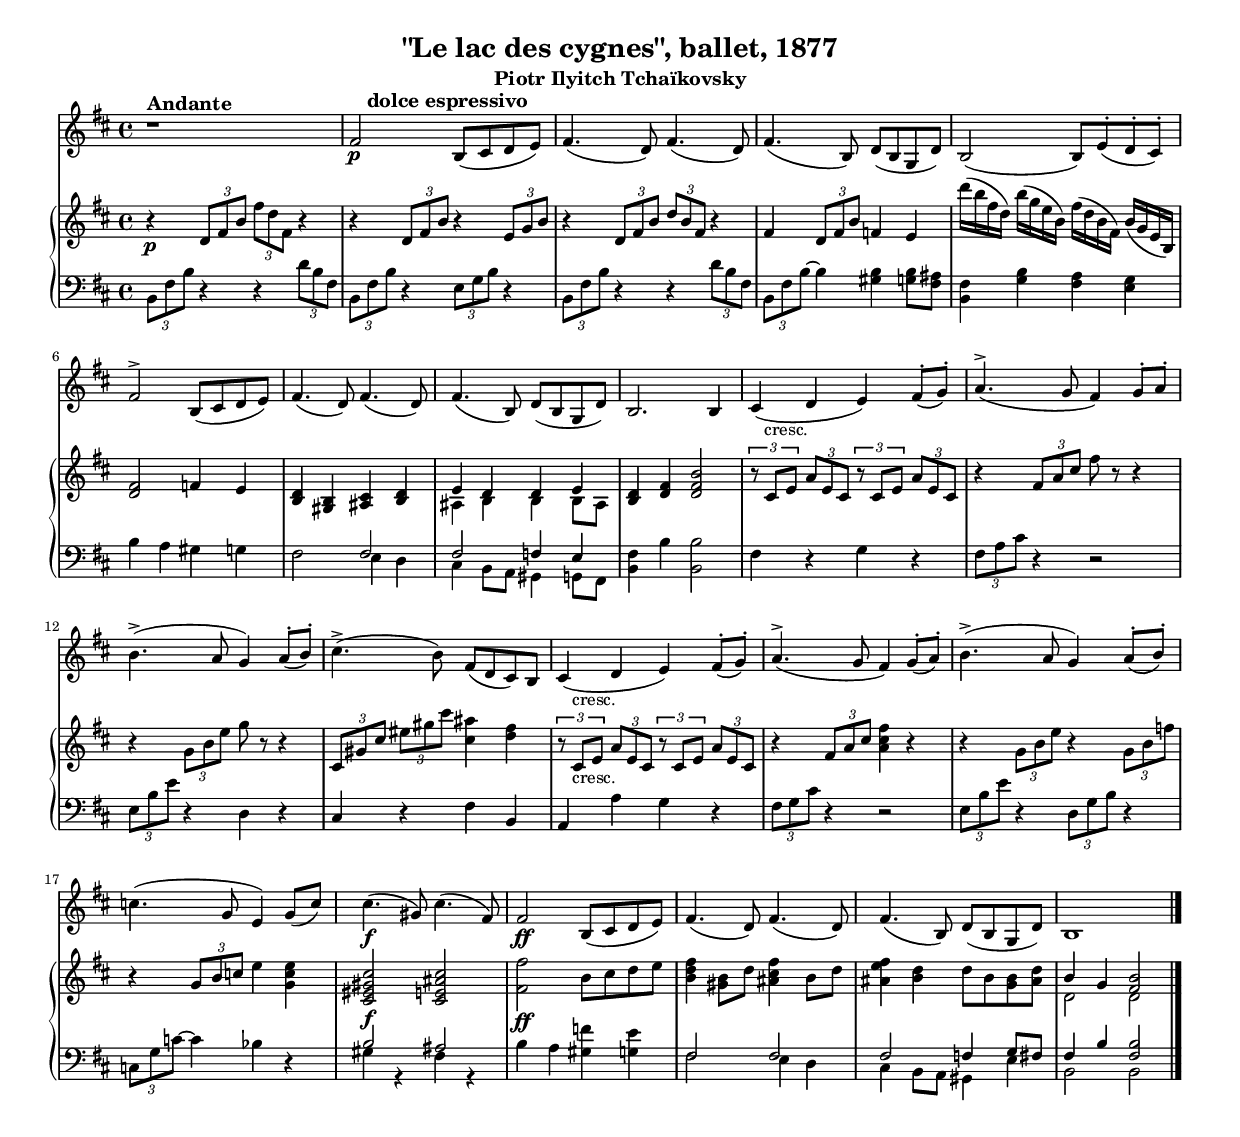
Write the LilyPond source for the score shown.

\include "italiano.ly"
#(set-global-staff-size 15)
\paper {
        indent = #0
}

\header {
  title = "\"Le lac des cygnes\", ballet, 1877"
  subtitle = "Piotr Ilyitch Tchaïkovsky"
}




hautbois = \relative do''   { 
        \key re \major
        \time 4/4

        si1\rest^\markup \large \bold Andante fad2_\p^\markup \large \bold "   dolce espressivo" si,8 (dod re mi) fad4. (re8) fad4. (re8) fad4. (si,8) re (si sol re')
    si2 (si8) mi^. (re^. dod^.) fad2^> si,8 (dod re mi) fad4. (re8) fad4. (re8) fad4. (si,8) re (si sol re')
    si2. si4 dod_\markup "   cresc." (re mi) fad8^. (sol^.) la4.^> ( sol8 fad4) sol8^. la^. si4.^> (la8 sol4) la8^. ( si^.) 
    dod4.^> ( si8) fad (re dod) si dod4_\markup "   cresc." (re mi ) fad8^. (sol^.) la4.^> (sol8 fad4) sol8^. ( la^.) 
    si4.^> ( la8 sol4 ) la8^. (si^.) do4. ( sol8 mi4) sol8 (do) dod4.\f (sold8 ) dod4. (fad,8) 
    fad2_\ff si,8 ( dod re mi) fad4. (re8) fad4. (re8) fad4. (si,8) re (si sol re') si1 \bar "|."
      
    }
    
maindroite =  \relative do'' {
        \key re \major
        \time 4/4

        r4_\p  \times 2/3 {re,8 fad si} \times 2/3 {fad' re fad,} r4 r  \times 2/3 {re8 fad si} r4 \times 2/3 { mi,8 sol si} r4 \times 2/3 {re,8 fad si} \times 2/3 {re si fad}  r4 fad4 \times 2/3 {re8 fad si} fa4 mi
        re''16 (si fad re) si' (sol mi si) fad' (re si fad) si (sol mi si) <re fad>2 fa4 mi <re si> <si sold> <dod lad> <si re> << { mi re re mi} \\ {lad, si si si8 lad}>>
        < si re>4 <re fad> <re fad si>2 \times 2/3 {r8 dod mi} \times 2/3 {la mi dod} \times 2/3 {r8 dod mi} \times 2/3 {la mi dod} r4 \times 2/3 {fad8 la dod} fad r r4 r  \times 2/3 {sol,8 si mi } sol r r4
        \times 2/3 {dod,,8 sold' dod} \times 2/3 {mid sold dod} <lad dod,>4 <fad re> \times 2/3 {r8_\markup "   cresc." dod, mi} \times 2/3 {la mi dod} \times 2/3 {r8 dod mi} \times 2/3 {la mi dod} r4 \times 2/3 {fad8 la dod} <la dod fad>4 r
        r \times 2/3 {sol8 si mi} r4 \times 2/3 {sol,8 si fa'} r4 \times 2/3 {sol,8 si do} mi4 <sol, do mi> <dod sold mid dod>2_\f <dod, mi lad dod>
        <fad fad'>_\ff si8 dod re mi <fad re si>4 <si, sold>8 re <fad dod lad>4 si,8 re <fad mi lad,>4 <si, re> re8 si <si sol> <lad re> <<{si4 sol <fad si>2} \\ { re2 re}>>
}

maingauche = \relative do {\clef bass \key re \major \time 4/4
  \times 2/3 {si8 fad' si} r4 r \times 2/3 {re8 si fad} \times 2/3 {si,8 fad' si} r4 \times 2/3 {mi,8 sol si} r4 \times 2/3 {si,8 fad' si} r4  r \times 2/3 {re8 si fad} \times 2/3 {si,8 fad' si ~}  si4 <sold si> <sol si>8 <fad lad>
  <fad si,>4 <sol si> <la fad> <mi sol> si' la sold sol fad2  << { fad2 fad fa4 mi } \\ { mi4 re dod si8 la sold4 sol8 fad} >>
  <fad' si,>4 si <si si,>2 fad4 r sol r \times 2/3 {fad8 la dod} r4 r2 \times 2/3 {mi,8 si' mi } r4 re, r
  dod4 r fad si, la la' sol r \times 2/3 {fad8 sol dod} r4 r2
  \times 2/3 {mi,8 si' mi } r4  \times 2/3 {re,8 sol si } r4 \times 2/3 {do,8 sol' do ~}  do4 sib r <<{si2 lad} \\ {sold4 r fad r}>>
  si4 la <sold fa'> <mi' sol,> <<{fad,2 fad fad fa4 sol8 fad fad4 si <si fad>2} \\ {fad2 mi4 re dod si8 la sold4 mi' si2 si} >>
}
        
        
\score {
  <<
   
  \hautbois
   
\new PianoStaff <<
	\maindroite

	\new Staff { \maingauche }
>>
>>
}
